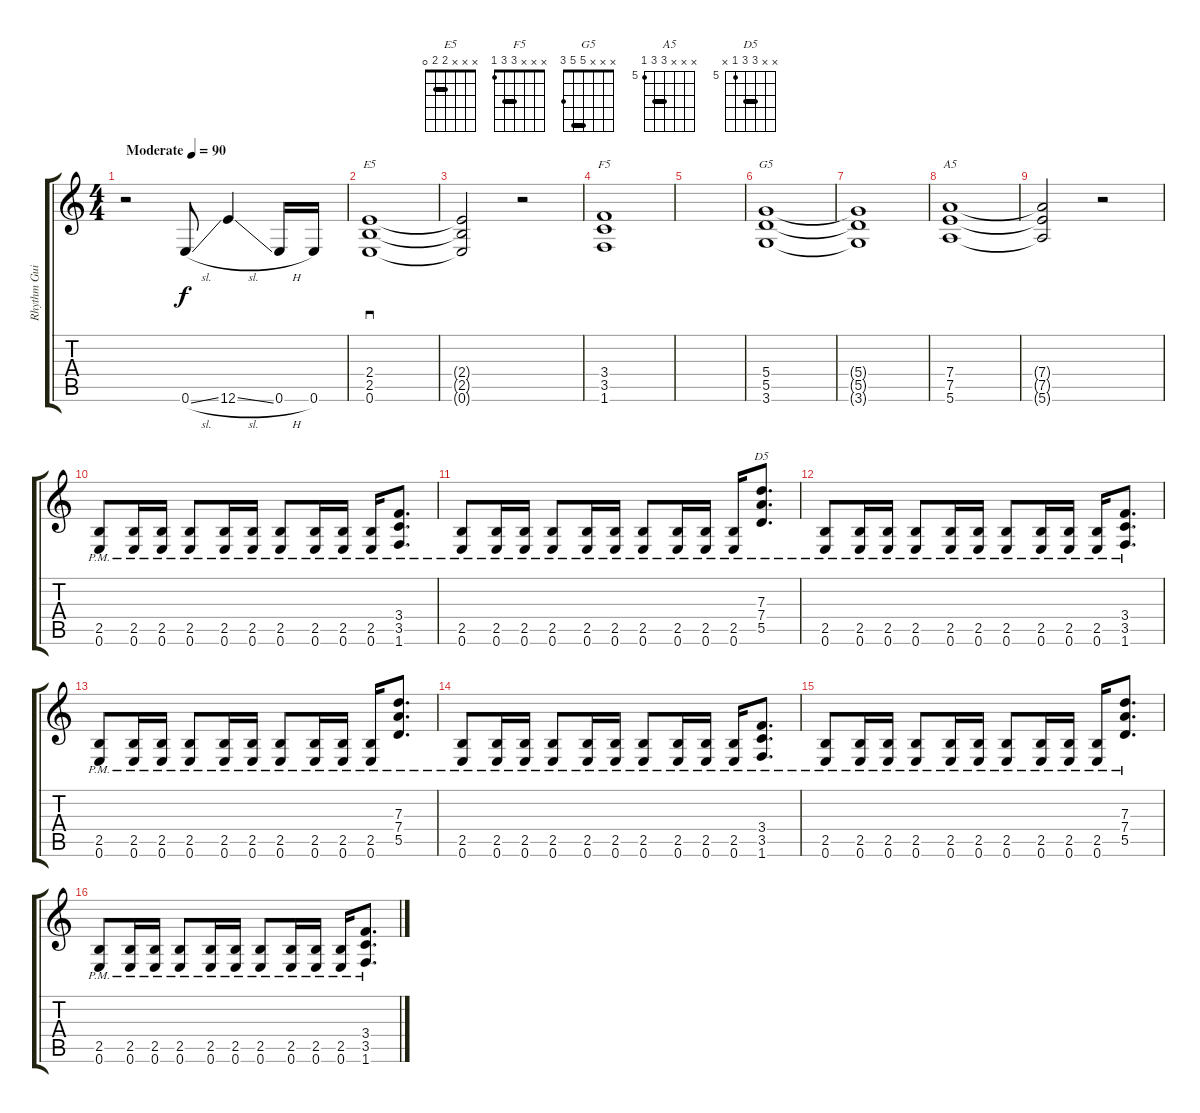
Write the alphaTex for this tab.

\track ("Rhythm Guitar" "Rhythm Gui") {instrument distortionguitar}
\staff {score tabs}
\tuning (E4 B3 G3 D3 A2 E2) {hide}
\chord ("E5" x x x 2 2 0) {barre 2}
\chord ("F5" x x x 3 3 1) {barre 3}
\chord ("G5" x x x 5 5 3) {barre 5}
\chord ("A5" x x x 7 7 5) {firstfret 5 barre 7}
\chord ("D5" x x 7 7 5 x) {firstfret 5 barre 7}
\ts (4 4)
\tempo (90 "Moderate")
\clef g2
\ks c
r.2{dy f instrument distortionguitar} 0.6{sl}.8 12.6{sl}.4 0.6{h}.16 0.6.16 |
(2.4 2.5 0.6).1{sd ch "E5"} |
(2.4{t} 2.5{t} 0.6{t}).2 r.2 |
(3.4 3.5 1.6).1{ch "F5"} |
|
(5.4 5.5 3.6).1{ch "G5"} |
(5.4{t} 5.5{t} 3.6{t}).1 |
(7.4 7.5 5.6).1{ch "A5"} |
(7.4{t} 7.5{t} 5.6{t}).2 r.2 |
(2.5{pm} 0.6{pm}).8 (2.5{pm} 0.6{pm}).16 (2.5{pm} 0.6{pm}).16 (2.5{pm} 0.6{pm}).8 (2.5{pm} 0.6{pm}).16 (2.5{pm} 0.6{pm}).16 (2.5{pm} 0.6{pm}).8 (2.5{pm} 0.6{pm}).16 (2.5{pm} 0.6{pm}).16 (2.5{pm} 0.6{pm}).16 (3.4 3.5{pm} 1.6{pm}).8{d} |
(2.5{pm} 0.6{pm}).8 (2.5{pm} 0.6{pm}).16 (2.5{pm} 0.6{pm}).16 (2.5{pm} 0.6{pm}).8 (2.5{pm} 0.6{pm}).16 (2.5{pm} 0.6{pm}).16 (2.5{pm} 0.6{pm}).8 (2.5{pm} 0.6{pm}).16 (2.5{pm} 0.6{pm}).16 (2.5{pm} 0.6{pm}).16 (7.3{pm} 7.4{pm} 5.5).8{d ch "D5"} |
(2.5{pm} 0.6{pm}).8 (2.5{pm} 0.6{pm}).16 (2.5{pm} 0.6{pm}).16 (2.5{pm} 0.6{pm}).8 (2.5{pm} 0.6{pm}).16 (2.5{pm} 0.6{pm}).16 (2.5{pm} 0.6{pm}).8 (2.5{pm} 0.6{pm}).16 (2.5{pm} 0.6{pm}).16 (2.5{pm} 0.6{pm}).16 (3.4 3.5{pm} 1.6{pm}).8{d} |
(2.5{pm} 0.6{pm}).8 (2.5{pm} 0.6{pm}).16 (2.5{pm} 0.6{pm}).16 (2.5{pm} 0.6{pm}).8 (2.5{pm} 0.6{pm}).16 (2.5{pm} 0.6{pm}).16 (2.5{pm} 0.6{pm}).8 (2.5{pm} 0.6{pm}).16 (2.5{pm} 0.6{pm}).16 (2.5{pm} 0.6{pm}).16 (7.3{pm} 7.4{pm} 5.5).8{d} |
(2.5{pm} 0.6{pm}).8 (2.5{pm} 0.6{pm}).16 (2.5{pm} 0.6{pm}).16 (2.5{pm} 0.6{pm}).8 (2.5{pm} 0.6{pm}).16 (2.5{pm} 0.6{pm}).16 (2.5{pm} 0.6{pm}).8 (2.5{pm} 0.6{pm}).16 (2.5{pm} 0.6{pm}).16 (2.5{pm} 0.6{pm}).16 (3.4 3.5{pm} 1.6{pm}).8{d} |
(2.5{pm} 0.6{pm}).8 (2.5{pm} 0.6{pm}).16 (2.5{pm} 0.6{pm}).16 (2.5{pm} 0.6{pm}).8 (2.5{pm} 0.6{pm}).16 (2.5{pm} 0.6{pm}).16 (2.5{pm} 0.6{pm}).8 (2.5{pm} 0.6{pm}).16 (2.5{pm} 0.6{pm}).16 (2.5{pm} 0.6{pm}).16 (7.3{pm} 7.4{pm} 5.5).8{d} |
(2.5{pm} 0.6{pm}).8 (2.5{pm} 0.6{pm}).16 (2.5{pm} 0.6{pm}).16 (2.5{pm} 0.6{pm}).8 (2.5{pm} 0.6{pm}).16 (2.5{pm} 0.6{pm}).16 (2.5{pm} 0.6{pm}).8 (2.5{pm} 0.6{pm}).16 (2.5{pm} 0.6{pm}).16 (2.5{pm} 0.6{pm}).16 (3.4 3.5{pm} 1.6{pm}).8{d}
